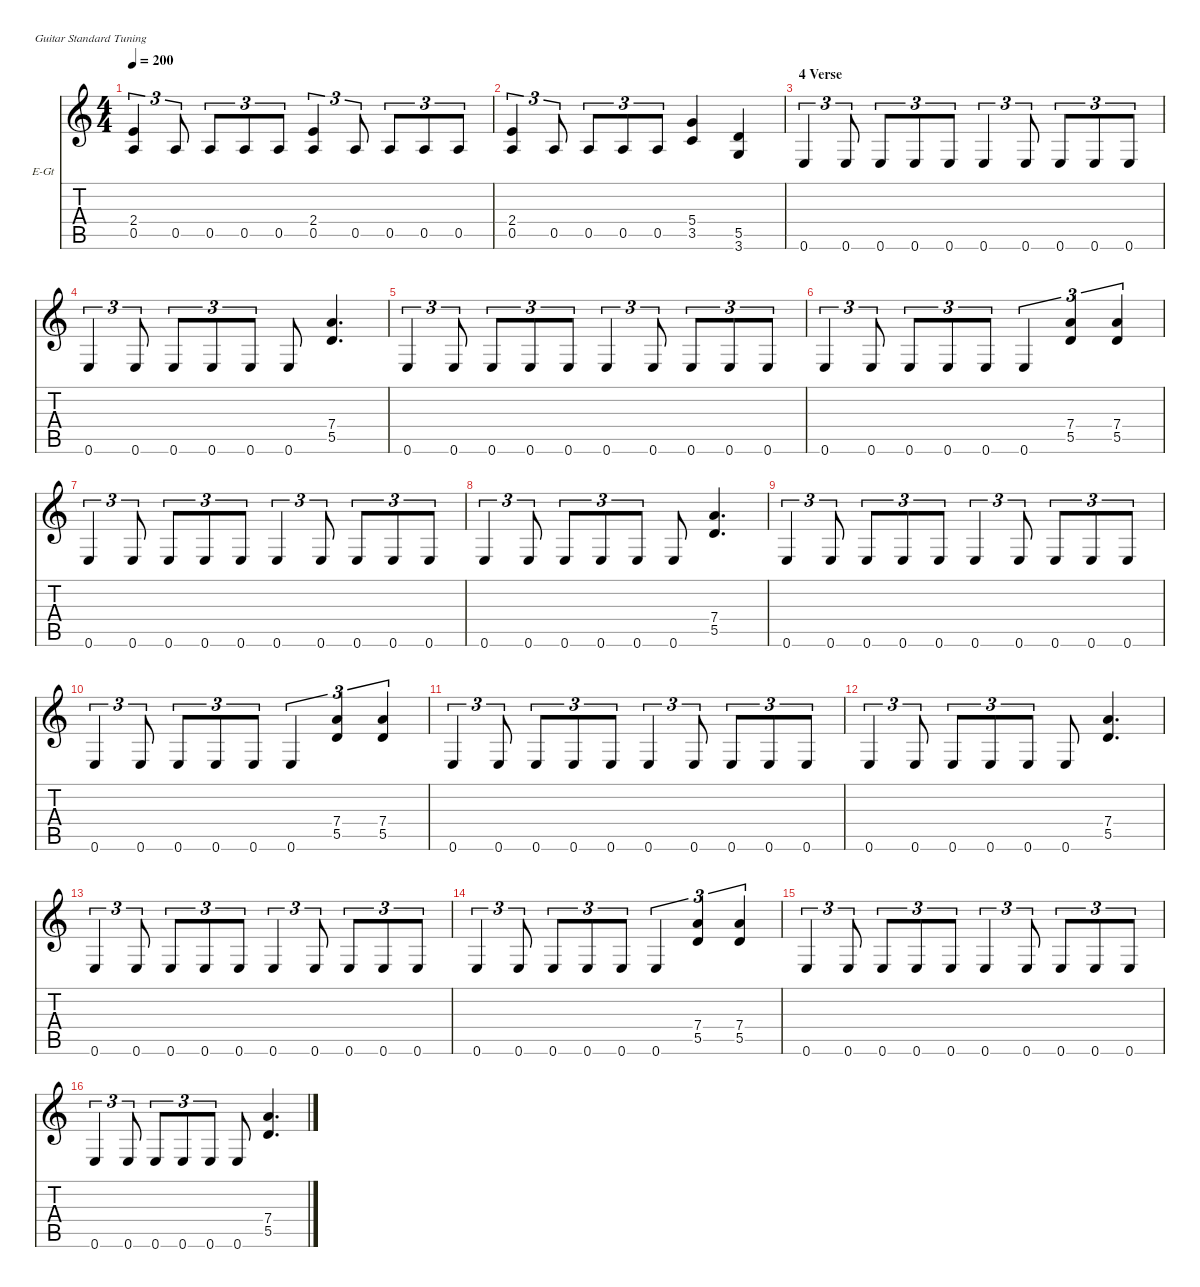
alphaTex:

\hideDynamics
\bracketExtendMode nobrackets
\firstSystemTrackNameOrientation horizontal
\otherSystemsTrackNameOrientation horizontal
\track ("Guitar 2" "E-Gt") {instrument distortionguitar}
\staff {score tabs}
\tuning (E4 B3 G3 D3 A2 E2)
\ts (4 4)
\tempo 200
\clef g2
\ks c
(2.4 0.5).4{tu (3 2) dy f beam Up} 0.5.8{tu (3 2) beam Up} 0.5.8{tu (3 2) beam Up} 0.5.8{tu (3 2) beam Up} 0.5.8{tu (3 2) beam Up} (2.4 0.5).4{tu (3 2) beam Up} 0.5.8{tu (3 2) beam Up} 0.5.8{tu (3 2) beam Up} 0.5.8{tu (3 2) beam Up} 0.5.8{tu (3 2) beam Up} |
(2.4 0.5).4{tu (3 2) beam Up} 0.5.8{tu (3 2) beam Up} 0.5.8{tu (3 2) beam Up} 0.5.8{tu (3 2) beam Up} 0.5.8{tu (3 2) beam Up} (5.4 3.5).4{beam Up} (5.5 3.6).4{beam Up} |
\section ("" "4 Verse")
0.6.4{tu (3 2) beam Up} 0.6.8{tu (3 2) beam Up} 0.6.8{tu (3 2) beam Up} 0.6.8{tu (3 2) beam Up} 0.6.8{tu (3 2) beam Up} 0.6.4{tu (3 2) beam Up} 0.6.8{tu (3 2) beam Up} 0.6.8{tu (3 2) beam Up} 0.6.8{tu (3 2) beam Up} 0.6.8{tu (3 2) beam Up} |
0.6.4{tu (3 2) beam Up} 0.6.8{tu (3 2) beam Up} 0.6.8{tu (3 2) beam Up} 0.6.8{tu (3 2) beam Up} 0.6.8{tu (3 2) beam Up} 0.6.8{beam Up} (7.4 5.5).4{d beam Up} |
0.6.4{tu (3 2) beam Up} 0.6.8{tu (3 2) beam Up} 0.6.8{tu (3 2) beam Up} 0.6.8{tu (3 2) beam Up} 0.6.8{tu (3 2) beam Up} 0.6.4{tu (3 2) beam Up} 0.6.8{tu (3 2) beam Up} 0.6.8{tu (3 2) beam Up} 0.6.8{tu (3 2) beam Up} 0.6.8{tu (3 2) beam Up} |
0.6.4{tu (3 2) beam Up} 0.6.8{tu (3 2) beam Up} 0.6.8{tu (3 2) beam Up} 0.6.8{tu (3 2) beam Up} 0.6.8{tu (3 2) beam Up} 0.6.4{tu (3 2) beam Up} (7.4 5.5).4{tu (3 2) beam Up} (7.4 5.5).4{tu (3 2) beam Up} |
0.6.4{tu (3 2) beam Up} 0.6.8{tu (3 2) beam Up} 0.6.8{tu (3 2) beam Up} 0.6.8{tu (3 2) beam Up} 0.6.8{tu (3 2) beam Up} 0.6.4{tu (3 2) beam Up} 0.6.8{tu (3 2) beam Up} 0.6.8{tu (3 2) beam Up} 0.6.8{tu (3 2) beam Up} 0.6.8{tu (3 2) beam Up} |
0.6.4{tu (3 2) beam Up} 0.6.8{tu (3 2) beam Up} 0.6.8{tu (3 2) beam Up} 0.6.8{tu (3 2) beam Up} 0.6.8{tu (3 2) beam Up} 0.6.8{beam Up} (7.4 5.5).4{d beam Up} |
0.6.4{tu (3 2) beam Up} 0.6.8{tu (3 2) beam Up} 0.6.8{tu (3 2) beam Up} 0.6.8{tu (3 2) beam Up} 0.6.8{tu (3 2) beam Up} 0.6.4{tu (3 2) beam Up} 0.6.8{tu (3 2) beam Up} 0.6.8{tu (3 2) beam Up} 0.6.8{tu (3 2) beam Up} 0.6.8{tu (3 2) beam Up} |
0.6.4{tu (3 2) beam Up} 0.6.8{tu (3 2) beam Up} 0.6.8{tu (3 2) beam Up} 0.6.8{tu (3 2) beam Up} 0.6.8{tu (3 2) beam Up} 0.6.4{tu (3 2) beam Up} (7.4 5.5).4{tu (3 2) beam Up} (7.4 5.5).4{tu (3 2) beam Up} |
0.6.4{tu (3 2) beam Up} 0.6.8{tu (3 2) beam Up} 0.6.8{tu (3 2) beam Up} 0.6.8{tu (3 2) beam Up} 0.6.8{tu (3 2) beam Up} 0.6.4{tu (3 2) beam Up} 0.6.8{tu (3 2) beam Up} 0.6.8{tu (3 2) beam Up} 0.6.8{tu (3 2) beam Up} 0.6.8{tu (3 2) beam Up} |
0.6.4{tu (3 2) beam Up} 0.6.8{tu (3 2) beam Up} 0.6.8{tu (3 2) beam Up} 0.6.8{tu (3 2) beam Up} 0.6.8{tu (3 2) beam Up} 0.6.8{beam Up} (7.4 5.5).4{d beam Up} |
0.6.4{tu (3 2) beam Up} 0.6.8{tu (3 2) beam Up} 0.6.8{tu (3 2) beam Up} 0.6.8{tu (3 2) beam Up} 0.6.8{tu (3 2) beam Up} 0.6.4{tu (3 2) beam Up} 0.6.8{tu (3 2) beam Up} 0.6.8{tu (3 2) beam Up} 0.6.8{tu (3 2) beam Up} 0.6.8{tu (3 2) beam Up} |
0.6.4{tu (3 2) beam Up} 0.6.8{tu (3 2) beam Up} 0.6.8{tu (3 2) beam Up} 0.6.8{tu (3 2) beam Up} 0.6.8{tu (3 2) beam Up} 0.6.4{tu (3 2) beam Up} (7.4 5.5).4{tu (3 2) beam Up} (7.4 5.5).4{tu (3 2) beam Up} |
0.6.4{tu (3 2) beam Up} 0.6.8{tu (3 2) beam Up} 0.6.8{tu (3 2) beam Up} 0.6.8{tu (3 2) beam Up} 0.6.8{tu (3 2) beam Up} 0.6.4{tu (3 2) beam Up} 0.6.8{tu (3 2) beam Up} 0.6.8{tu (3 2) beam Up} 0.6.8{tu (3 2) beam Up} 0.6.8{tu (3 2) beam Up} |
0.6.4{tu (3 2) beam Up} 0.6.8{tu (3 2) beam Up} 0.6.8{tu (3 2) beam Up} 0.6.8{tu (3 2) beam Up} 0.6.8{tu (3 2) beam Up} 0.6.8{beam Up} (7.4 5.5).4{d beam Up}
